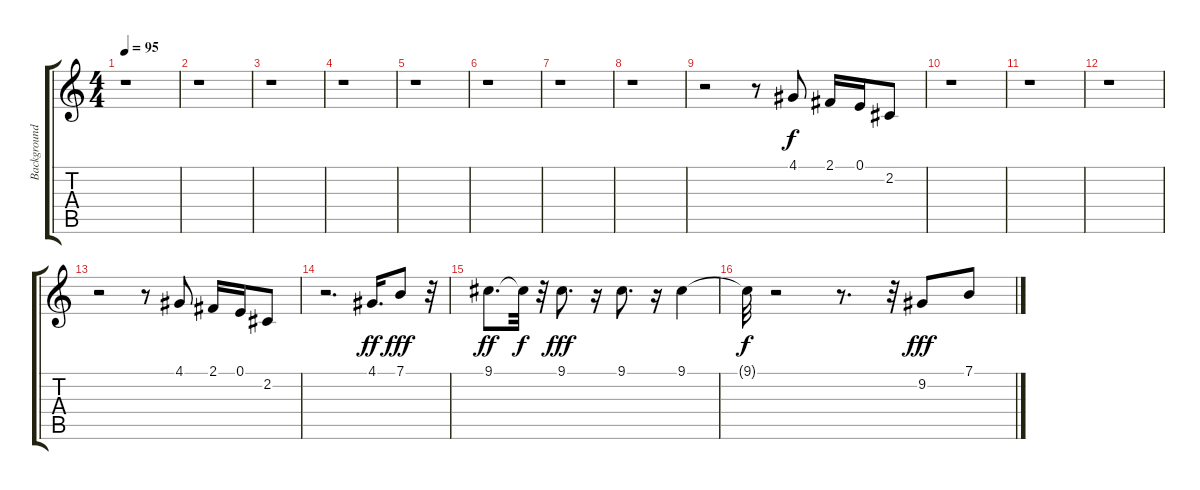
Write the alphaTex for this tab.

\track ("Background Vocals" "Background") {instrument choiraahs}
\staff {score tabs}
\tuning (E4 B3 G3 D3 A2 E2) {hide}
\ts (4 4)
\tempo 95
\clef g2
\ks c
r.1{dy fff} |
r.1 |
r.1 |
r.1 |
r.1 |
r.1 |
r.1 |
r.1 |
r.2 r.8 4.1.8{dy f} 2.1.16 0.1.16 2.2.8 |
r.1 |
r.1 |
r.1 |
r.2 r.8 4.1.8 2.1.16 0.1.16 2.2.8 |
r.2{d} 4.1.16{d dy ff} 7.1.8{dy fff} r.32 |
9.1.8{d dy ff} 9.1{t}.32{dy f} r.32 9.1.8{d dy fff} r.16 9.1.8{d} r.16 9.1.4 |
9.1{t}.32{dy f} r.2 r.8{d} r.32 9.2.8{dy fff} 7.1.8
